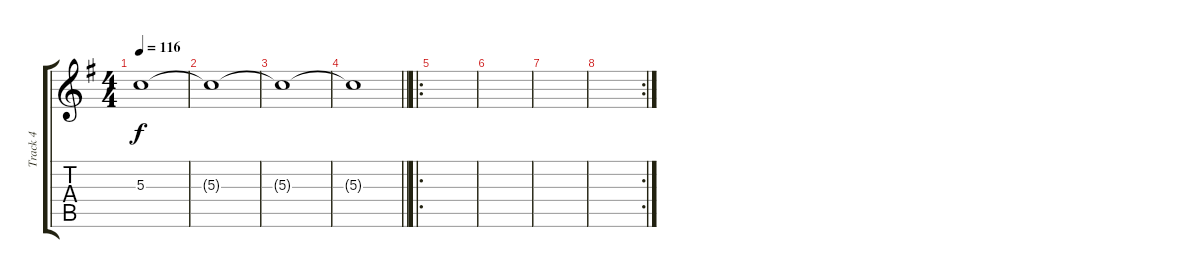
\track ("Track 4" "Track 4") {instrument distortionguitar}
\staff {score tabs}
\tuning (E4 B3 G3 D3 A2 E2) {hide}
\ts (4 4)
\tempo 116
\clef g2
\ks g
5.3{t}.1{dy f} |
5.3{t}.1 |
5.3{t}.1 |
\barLineRight lightlight
5.3{t}.1 |
\ro
|
|
|
\rc 2
